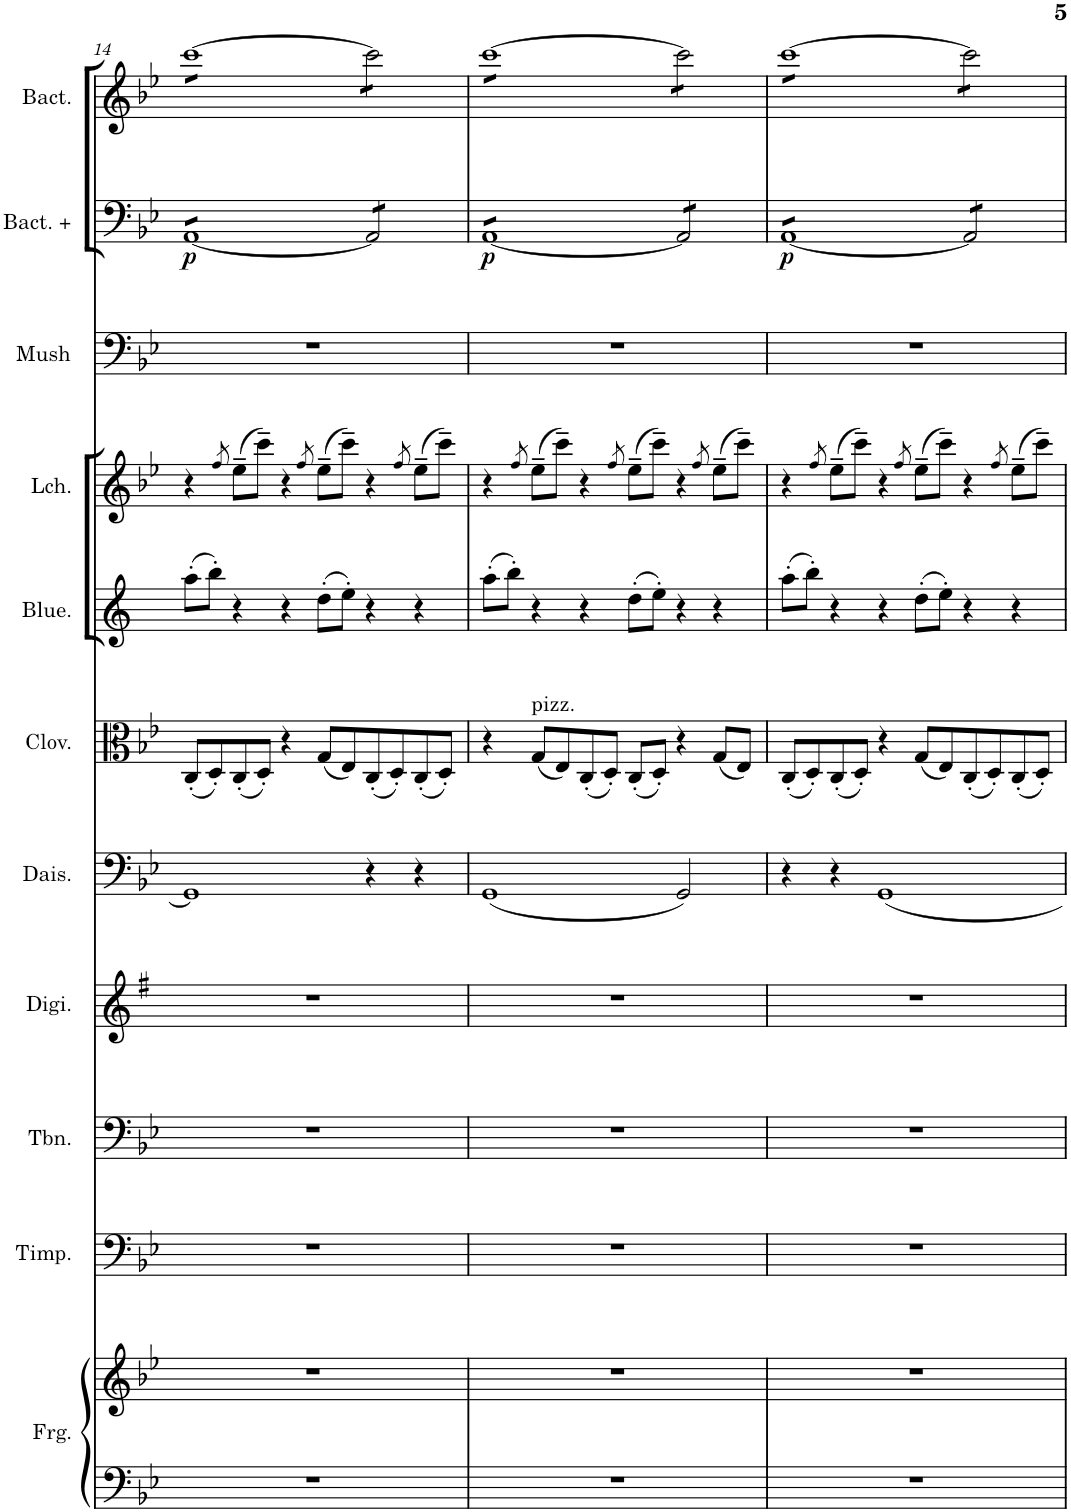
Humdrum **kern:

**kern	**kern	**kern	**kern	**kern	**kern	**kern	**kern	**kern	**kern	**kern	**kern	**dynam
*part9	*part9	*part8	*part7	*part6	*part5	*part4	*part3	*part3	*part2	*part1	*part1	*part1
*staff12	*staff11	*staff10	*staff9	*staff8	*staff7	*staff6	*staff5	*staff4	*staff3	*staff2	*staff1	*staff1/2
*I"Frogs	*	*I"Timpani	*I"Trombone	*I"Digitalis	*I"Daisies	*I"Clover	*I"Lichen	*	*I"Mushrooms	*I"Bacteria	*	*
*I'Frg.	*	*I'Timp.	*I'Tbn.	*I'Digi.	*I'Dais.	*I'Clov.	*I'Lch.	*	*I'Mush	*I'Bact.	*	*
!!LO:PB:g=z
*clefF4	*clefG2	*clefF4	*clefF4	*clefG2	*clefF4	*clefC3	*clefG2	*clefG2	*clefF4	*clefF4	*clefG2	*
*	*	*	*	*Trd5c9	*	*	*Trd1c2	*	*	*	*	*
*k[b-e-]	*k[b-e-]	*k[b-e-]	*k[b-e-]	*k[f#]	*k[b-e-]	*k[b-e-]	*k[]	*k[b-e-]	*k[b-e-]	*k[b-e-]	*k[b-e-]	*
*M6/4	*M6/4	*M6/4	*M6/4	*M6/4	*M6/4	*M6/4	*M6/4	*M6/4	*M6/4	*M6/4	*M6/4	*
=14	=14	=14	=14	=14	=14	=14	=14	=14	=14	=14	=14	=14
!	!	!	!	!	!	!	!	!	!	!	!	!LO:DY:b=2
*	*	*	*	*	*	*	*	*	*	*tremolo	*	*
*	*	*	*	*	*	*	*	*	*	*	*tremolo	*
1.r	1.r	1.r	1.r	1.r	1GG]	(8C'/L	(8aa'\L	4r	1.r	[8AAL	[8cccL	p
.	.	.	.	.	.	8D'/)	8bb'\J)	.	.	8AA	8ccc	.
.	.	.	.	.	.	.	.	8qff/	.	.	.	.
.	.	.	.	.	.	(8C'/	4r	(8ee-~\L	.	8AA	8ccc	.
.	.	.	.	.	.	8D'/J)	.	8ccc~\J)	.	8AA	8ccc	.
.	.	.	.	.	.	4r	4r	4r	.	8AA	8ccc	.
.	.	.	.	.	.	.	.	.	.	8AA	8ccc	.
.	.	.	.	.	.	.	.	8qff/	.	.	.	.
.	.	.	.	.	.	(8G/L	(8dd'\L	(8ee-~\L	.	8AA	8ccc	.
.	.	.	.	.	.	8E-/)	8ee'\J)	8ccc~\J)	.	8AAJ	8cccJ	.
.	.	.	.	.	4r	(8C'/	4r	4r	.	8AA/]L	8ccc\]L	.
.	.	.	.	.	.	8D'/)	.	.	.	8AA/	8ccc\	.
.	.	.	.	.	.	.	.	8qff/	.	.	.	.
.	.	.	.	.	4r	(8C'/	4r	(8ee-~\L	.	8AA/	8ccc\	.
.	.	.	.	.	.	8D'/J)	.	8ccc~\J)	.	8AA/J	8ccc\J	.
=15	=15	=15	=15	=15	=15	=15	=15	=15	=15	=15	=15	=15
!	!	!	!	!	!	!	!	!	!	!	!	!LO:DY:b=2
1.r	1.r	1.r	1.r	1.r	(1GG	4r	(8aa'\L	4r	1.r	[8AAL	[8cccL	p
.	.	.	.	.	.	.	8bb'\J)	.	.	8AA	8ccc	.
.	.	.	.	.	.	.	.	8qff/	.	.	.	.
!	!	!	!	!	!	!LO:TX:a:t=pizz.	!	!	!	!	!	!
.	.	.	.	.	.	(8G/L	4r	(8ee-~\L	.	8AA	8ccc	.
.	.	.	.	.	.	8E-/)	.	8ccc~\J)	.	8AA	8ccc	.
.	.	.	.	.	.	(8C'/	4r	4r	.	8AA	8ccc	.
.	.	.	.	.	.	8D'/J)	.	.	.	8AA	8ccc	.
.	.	.	.	.	.	.	.	8qff/	.	.	.	.
.	.	.	.	.	.	(8C'/L	(8dd'\L	(8ee-~\L	.	8AA	8ccc	.
.	.	.	.	.	.	8D'/J)	8ee'\J)	8ccc~\J)	.	8AAJ	8cccJ	.
.	.	.	.	.	2GG/)	4r	4r	4r	.	8AA/]L	8ccc\]L	.
.	.	.	.	.	.	.	.	.	.	8AA/	8ccc\	.
.	.	.	.	.	.	.	.	8qff/	.	.	.	.
.	.	.	.	.	.	(8G/L	4r	(8ee-~\L	.	8AA/	8ccc\	.
.	.	.	.	.	.	8E-/J)	.	8ccc~\J)	.	8AA/J	8ccc\J	.
=16	=16	=16	=16	=16	=16	=16	=16	=16	=16	=16	=16	=16
!	!	!	!	!	!	!	!	!	!	!	!	!LO:DY:b=2
1.r	1.r	1.r	1.r	1.r	4r	(8C'/L	(8aa'\L	4r	1.r	[8AAL	[8cccL	p
.	.	.	.	.	.	8D'/)	8bb'\J)	.	.	8AA	8ccc	.
.	.	.	.	.	.	.	.	8qff/	.	.	.	.
.	.	.	.	.	4r	(8C'/	4r	(8ee-~\L	.	8AA	8ccc	.
.	.	.	.	.	.	8D'/J)	.	8ccc~\J)	.	8AA	8ccc	.
.	.	.	.	.	1GG	4r	4r	4r	.	8AA	8ccc	.
.	.	.	.	.	.	.	.	.	.	8AA	8ccc	.
.	.	.	.	.	.	.	.	8qff/	.	.	.	.
.	.	.	.	.	.	(8G/L	(8dd'\L	(8ee-~\L	.	8AA	8ccc	.
.	.	.	.	.	.	8E-/)	8ee'\J)	8ccc~\J)	.	8AAJ	8cccJ	.
.	.	.	.	.	.	(8C'/	4r	4r	.	8AA/]L	8ccc\]L	.
.	.	.	.	.	.	8D'/)	.	.	.	8AA/	8ccc\	.
.	.	.	.	.	.	.	.	8qff/	.	.	.	.
.	.	.	.	.	.	(8C'/	4r	(8ee-~\L	.	8AA/	8ccc\	.
.	.	.	.	.	.	8D'/J)	.	8ccc~\J)	.	8AA/J	8ccc\J	.
*	*	*	*	*	*	*	*	*	*	*	*Xtremolo	*
*	*	*	*	*	*	*	*	*	*	*Xtremolo	*	*
=	=	=	=	=	=	=	=	=	=	=	=	=
*-	*-	*-	*-	*-	*-	*-	*-	*-	*-	*-	*-	*-
